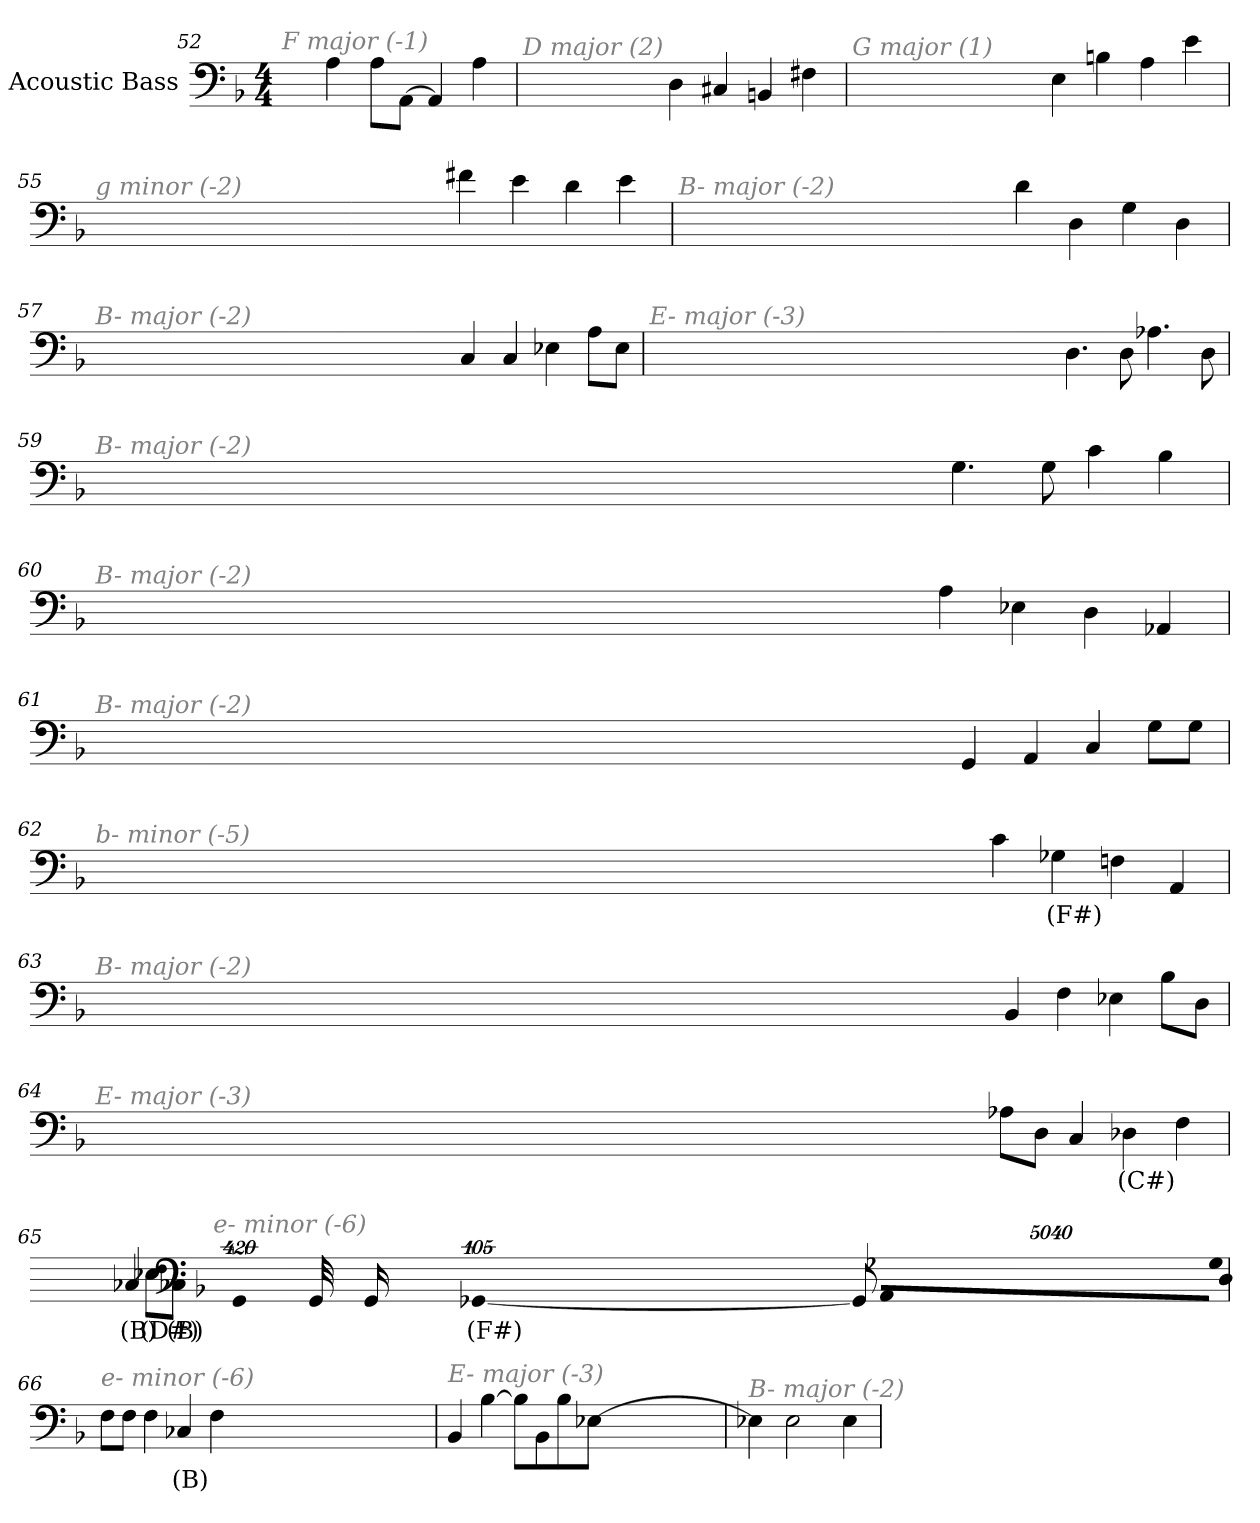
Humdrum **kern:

**kern	**text
*part1	*part1
*staff1	*staff1
*I"Acoustic Bass	*
*clefF4	*
*ITrd7c12	*
*k[b-]	*
*F:	*
*M4/4	*
=52	=52
!LO:TX:i:color=#808080:t=F major (-1)	!
4AA	.
8AAL	.
[8AAAJ	.
4AAA]	.
4AA	.
=53	=53
!LO:TX:i:color=#808080:t=D major (2)	!
4DD	.
4CC#X	.
4BBBn	.
4FF#X	.
=54	=54
!LO:TX:i:color=#808080:t=G major (1)	!
4EE	.
4BBn	.
4AA	.
4E	.
=55	=55
!LO:TX:i:color=#808080:t=g minor (-2)	!
4F#X	.
4E	.
4D	.
4E	.
=56	=56
!LO:TX:i:color=#808080:t=B- major (-2)	!
4D	.
4DD	.
4GG	.
4DD	.
=57	=57
!LO:TX:i:color=#808080:t=B- major (-2)	!
4CC	.
4CC	.
4EE-X	.
8AAL	.
8EE-J	.
=58	=58
!LO:TX:i:color=#808080:t=E- major (-3)	!
4.DD	.
8DD	.
4.AA-X	.
8DD	.
=59	=59
!LO:TX:i:color=#808080:t=B- major (-2)	!
4.GG	.
8GG	.
4C	.
4BB-	.
=60	=60
!LO:TX:i:color=#808080:t=B- major (-2)	!
4AA	.
4EE-X	.
4DD	.
4AAA-X	.
=61	=61
!LO:TX:i:color=#808080:t=B- major (-2)	!
4GGG	.
4AAA	.
4CC	.
8GGL	.
8GGJ	.
=62	=62
!LO:TX:i:color=#808080:t=b- minor (-5)	!
4C	.
4GG-Xi	(F#)
4FFn	.
4AAA	.
=63	=63
!LO:TX:i:color=#808080:t=B- major (-2)	!
4BBB-	.
4FF	.
4EE-X	.
8BB-L	.
8DDJ	.
=64	=64
!LO:TX:i:color=#808080:t=E- major (-3)	!
8AA-XL	.
8DDJ	.
4CC	.
4DD-Xi	(C#)
4FF	.
=65	=65
!LO:TX:i:color=#808080:t=e- minor (-6)	!
!LO:N:vis=8	!
40320%3347GG-XL	.
!LO:N:vis=8	!
40320%3347DD	.
!LO:N:vis=8	!
40320%3347AAAJ	.
!LO:N:vis=1024	!
[13440%13GGG-Xi	(F#)
8GGG-i_	.
16GGG-i_	.
32GGG-i_	.
!LO:N:vis=1024%31	!
13440%407GGG-i]	.
4CC-Xi	(B)
8EE-XiL	(D#)
8CC-XiJ	(B)
=66	=66
!LO:TX:i:color=#808080:t=e- minor (-6)	!
8FFL	.
8FFJ	.
4FF	.
4CC-Xi	(B)
4FF	.
=67	=67
!LO:TX:i:color=#808080:t=E- major (-3)	!
4BBB-	.
[4BB-	.
8BB-L]	.
8BBB-	.
8BB-	.
[8EE-XJ	.
=68	=68
!LO:TX:i:color=#808080:t=B- major (-2)	!
4EE-X]	.
2EE-	.
[4EE-	.
=	=
*-	*-
